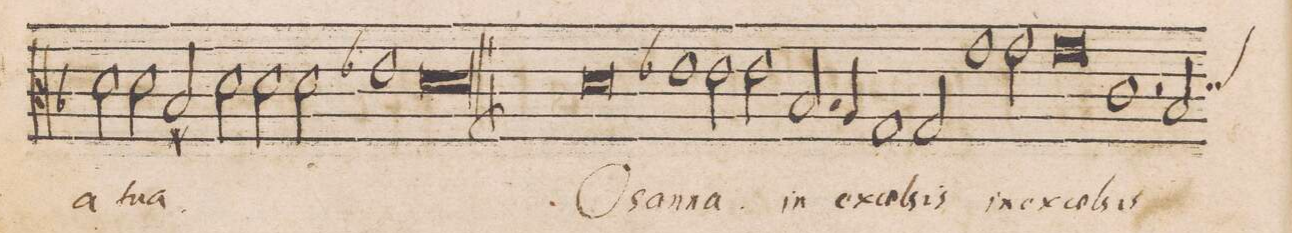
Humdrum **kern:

**kern	**text
*I"CANTVS	*
*clefC3	*
*k[b-]	*
*met(C|)	*
*M2/1	*
2d\	-a
2d\	tu-
2Bn/	-a.
2d\	.
=37-	=37-
2d\	.
2d\	.
1e-X	.
=38-	=38-
0dl\	.
=39||-	=39||-
0d	O-
=40-	=40-
1e-X	-san-
2e-\	-na.
2e-\	.
=41-	=41-
2.B-y/	in
4A/	ex-
1G	-cel-
=42-	=42-
2G/	-sis
1g	in
2g\	ex-
=43-	=43-
0g	-cel-
=44-	=44-
1c	-sis
2r	.
2B-/	.
*custos:d	*
=45-	=45-
*	*ij
*-	*-
